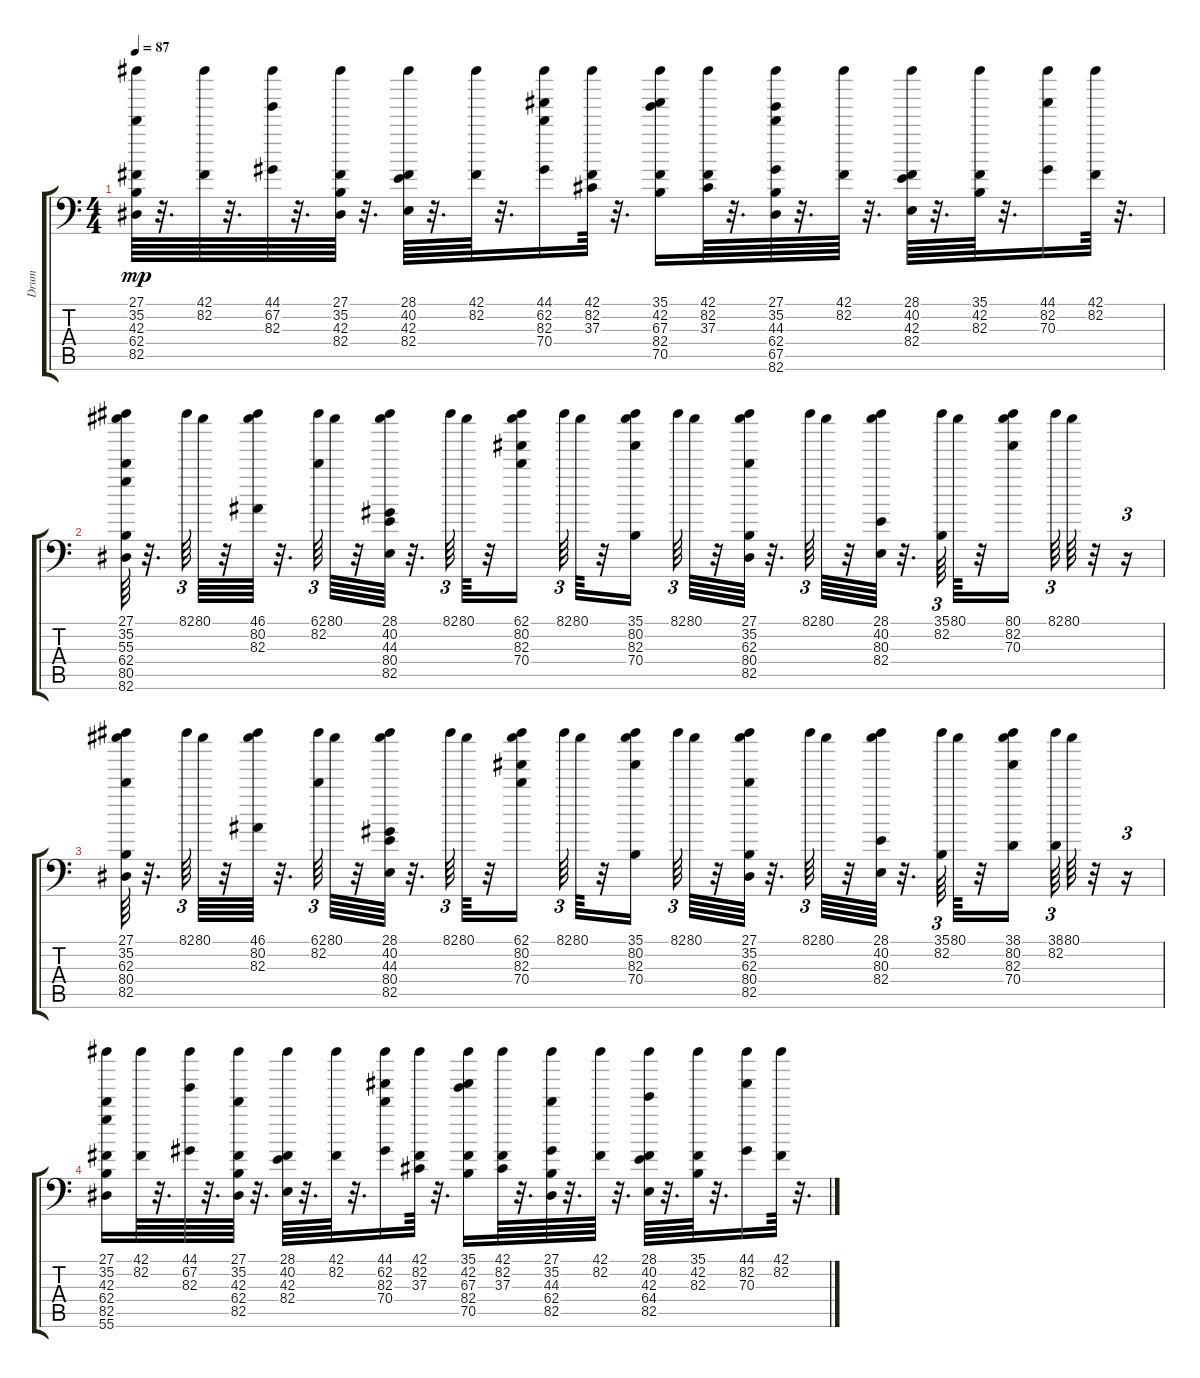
\track ("Drum" "Drum") {instrument acousticgrandpiano}
\staff {score tabs}
\tuning (C-1 C-1 C-1 C-1 C-1 C-1) {hide}
\ts (4 4)
\tempo 87
\clef f4
\ks c
(27.1 35.2 42.3 62.4 82.5).64{dy mp} r.32{d} (42.1 82.2).64 r.32{d} (44.1 67.2 82.3).64 r.32{d} (27.1 35.2 42.3 82.4).64 r.32{d} (28.1 40.2 42.3 82.4).64 r.32{d} (42.1 82.2).64 r.32{d} (44.1 62.2 82.3 70.4).16 (42.1 82.2 37.3).64 r.32{d} (35.1 42.2 67.3 82.4 70.5).16 (42.1 82.2 37.3).64 r.32{d} (27.1 35.2 44.3 62.4 67.5 82.6).64 r.32{d} (42.1 82.2).64 r.32{d} (28.1 40.2 42.3 82.4).64 r.32{d} (35.1 42.2 82.3).64 r.32{d} (44.1 82.2 70.3).16 (42.1 82.2).64 r.32{d} |
(27.1 35.2 55.3 62.4 80.5 82.6).64 r.32{d} 82.1.64{tu (3 2)} 80.1.64 r.32 (46.1 80.2 82.3).64 r.32{d} (62.1 82.2).64{tu (3 2)} 80.1.64 r.32 (28.1 40.2 44.3 80.4 82.5).64 r.32{d} 82.1.64{tu (3 2)} 80.1.64 r.32 (62.1 80.2 82.3 70.4).16 82.1.64{tu (3 2)} 80.1.64 r.32 (35.1 80.2 82.3 70.4).16 82.1.64{tu (3 2)} 80.1.64 r.32 (27.1 35.2 62.3 80.4 82.5).64 r.32{d} 82.1.64{tu (3 2)} 80.1.64 r.32 (28.1 40.2 80.3 82.4).64 r.32{d} (35.1 82.2).64{tu (3 2)} 80.1.64 r.32 (80.1 82.2 70.3).16 82.1.64{tu (3 2)} 80.1.64 r.32 r.16{tu (3 2)} |
(27.1 35.2 62.3 80.4 82.5).64 r.32{d} 82.1.64{tu (3 2)} 80.1.64 r.32 (46.1 80.2 82.3).64 r.32{d} (62.1 82.2).64{tu (3 2)} 80.1.64 r.32 (28.1 40.2 44.3 80.4 82.5).64 r.32{d} 82.1.64{tu (3 2)} 80.1.64 r.32 (62.1 80.2 82.3 70.4).16 82.1.64{tu (3 2)} 80.1.64 r.32 (35.1 80.2 82.3 70.4).16 82.1.64{tu (3 2)} 80.1.64 r.32 (27.1 35.2 62.3 80.4 82.5).64 r.32{d} 82.1.64{tu (3 2)} 80.1.64 r.32 (28.1 40.2 80.3 82.4).64 r.32{d} (35.1 82.2).64{tu (3 2)} 80.1.64 r.32 (38.1 80.2 82.3 70.4).16 (38.1 82.2).64{tu (3 2)} 80.1.64 r.32 r.16{tu (3 2)} |
(27.1 35.2 42.3 62.4 82.5 55.6).16 (42.1 82.2).64 r.32{d} (44.1 67.2 82.3).64 r.32{d} (27.1 35.2 42.3 62.4 82.5).64 r.32{d} (28.1 40.2 42.3 82.4).64 r.32{d} (42.1 82.2).64 r.32{d} (44.1 62.2 82.3 70.4).16 (42.1 82.2 37.3).64 r.32{d} (35.1 42.2 67.3 82.4 70.5).16 (42.1 82.2 37.3).64 r.32{d} (27.1 35.2 44.3 62.4 82.5).64 r.32{d} (42.1 82.2).64 r.32{d} (28.1 40.2 42.3 64.4 82.5).64 r.32{d} (35.1 42.2 82.3).64 r.32{d} (44.1 82.2 70.3).16 (42.1 82.2).64 r.32{d}
